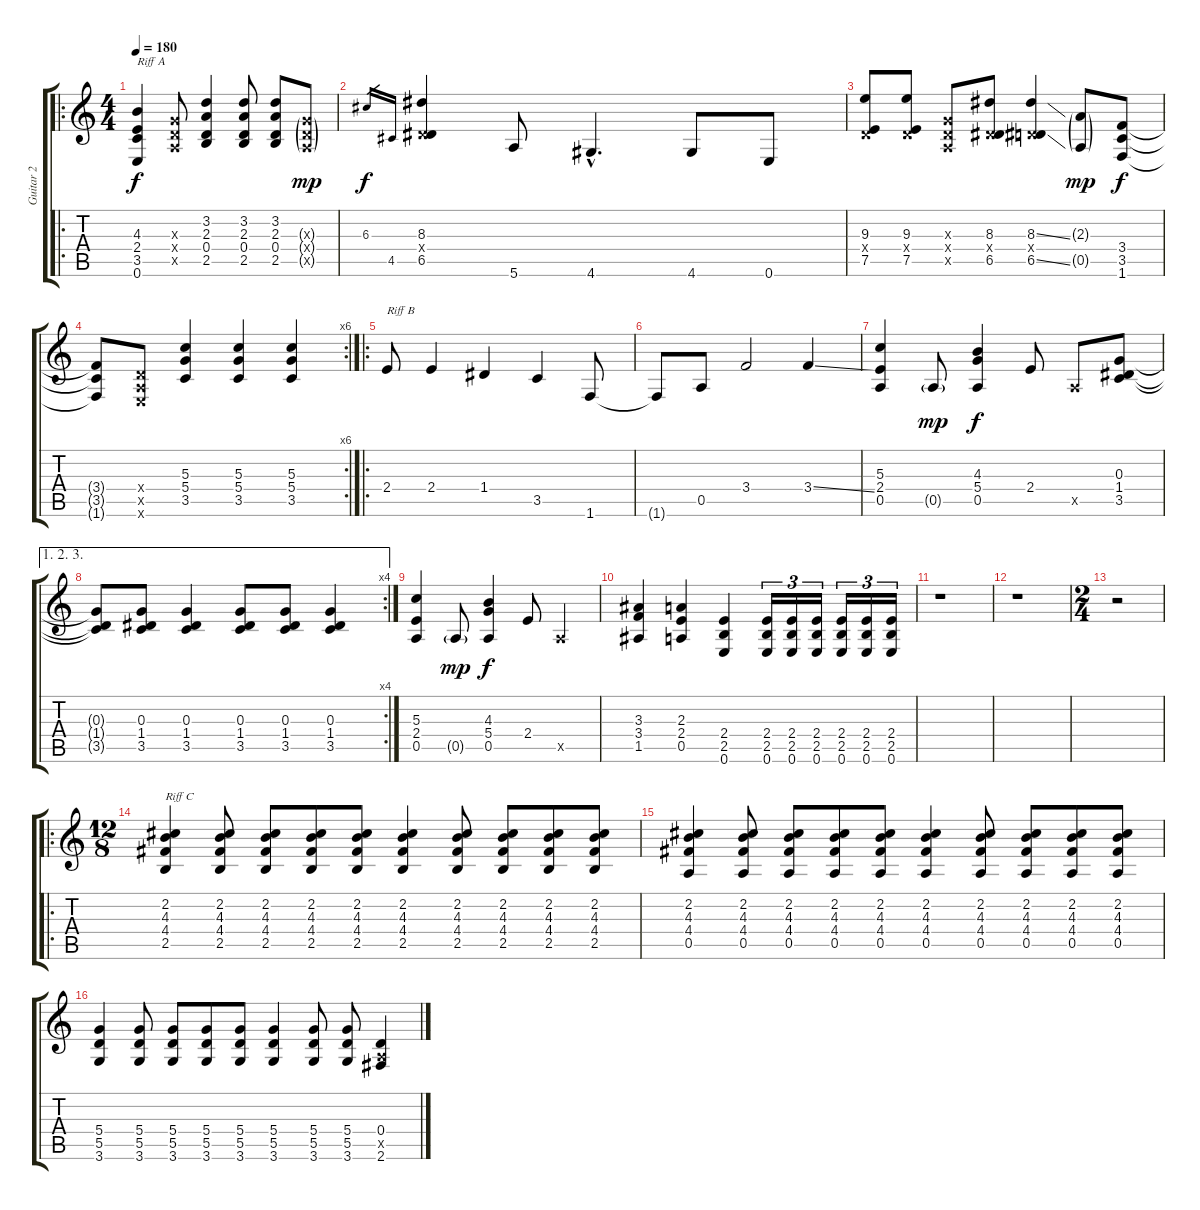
\track ("Guitar 2" "Guitar 2") {instrument distortionguitar}
\staff {score tabs}
\tuning (E4 B3 G3 D3 A2 E2) {hide}
\ro
\ts (4 4)
\tempo 180
\clef g2
\ks c
(4.3 2.4 3.5 0.6).4{txt "Riff A" dy f instrument distortionguitar} (0.3{x} 0.4{x} 0.5{x}).8 (3.2 2.3 0.4 2.5).4 (3.2 2.3 0.4 2.5).8 (3.2 2.3 0.4 2.5).8 (0.3{g x} 0.4{g x} 0.5{g x}).8{dy mp} |
6.3.16{gr dy f} 4.5.16{gr} (8.3 0.4{x} 6.5).4 5.6.8 4.6{hac}.4{d} 4.6.8 0.6.8 |
(9.3 0.4{x} 7.5).8 (9.3 0.4{x} 7.5).8 (0.3{x} 0.4{x} 0.5{x}).8 (8.3 0.4{x} 6.5).8 (8.3{ss} 0.4{x} 6.5{ss}).4 (2.3{g} 0.5{g}).8{dy mp} (3.4 3.5 1.6).8{dy f} |
\rc 6
(3.4{t} 3.5{t} 1.6{t}).8 (0.4{x} 0.5{x} 0.6{x}).8 (5.3 5.4 3.5).4 (5.3 5.4 3.5).4 (5.3 5.4 3.5).4 |
\ro
2.4.8{txt "Riff B"} 2.4.4 1.4.4 3.5.4 1.6.8 |
1.6{t}.8 0.5.8 3.4.2 3.4{ss}.4 |
(5.3 2.4 0.5).4 0.5{g}.8{dy mp} (4.3 5.4 0.5).4{dy f} 2.4.8 0.5{x}.8 (0.3 1.4 3.5).8 |
\ae (1 2 3)
\rc 4
(0.3{t} 1.4{t} 3.5{t}).8 (0.3 1.4 3.5).8 (0.3 1.4 3.5).4 (0.3 1.4 3.5).8 (0.3 1.4 3.5).8 (0.3 1.4 3.5).4 |
(5.3 2.4 0.5).4 0.5{g}.8{dy mp} (4.3 5.4 0.5).4{dy f} 2.4.8 0.5{x}.4 |
(3.3 3.4 1.5).4 (2.3 2.4 0.5).4 (2.4 2.5 0.6).4 (2.4 2.5 0.6).16{tu (3 2)} (2.4 2.5 0.6).16{tu (3 2)} (2.4 2.5 0.6).16{tu (3 2)} (2.4 2.5 0.6).16{tu (3 2)} (2.4 2.5 0.6).16{tu (3 2)} (2.4 2.5 0.6).16{tu (3 2)} |
r.1 |
r.1 |
\ts (2 4)
r.2 |
\ro
\ts (12 8)
(2.2 4.3 4.4 2.5).4{txt "Riff C"} (2.2 4.3 4.4 2.5).8 (2.2 4.3 4.4 2.5).8 (2.2 4.3 4.4 2.5).8 (2.2 4.3 4.4 2.5).8 (2.2 4.3 4.4 2.5).4 (2.2 4.3 4.4 2.5).8 (2.2 4.3 4.4 2.5).8 (2.2 4.3 4.4 2.5).8 (2.2 4.3 4.4 2.5).8 |
(2.2 4.3 4.4 0.5).4 (2.2 4.3 4.4 0.5).8 (2.2 4.3 4.4 0.5).8 (2.2 4.3 4.4 0.5).8 (2.2 4.3 4.4 0.5).8 (2.2 4.3 4.4 0.5).4 (2.2 4.3 4.4 0.5).8 (2.2 4.3 4.4 0.5).8 (2.2 4.3 4.4 0.5).8 (2.2 4.3 4.4 0.5).8 |
(5.4 5.5 3.6).4 (5.4 5.5 3.6).8 (5.4 5.5 3.6).8 (5.4 5.5 3.6).8 (5.4 5.5 3.6).8 (5.4 5.5 3.6).4 (5.4 5.5 3.6).8 (5.4 5.5 3.6).8 (0.4 0.5{x} 2.6).4
